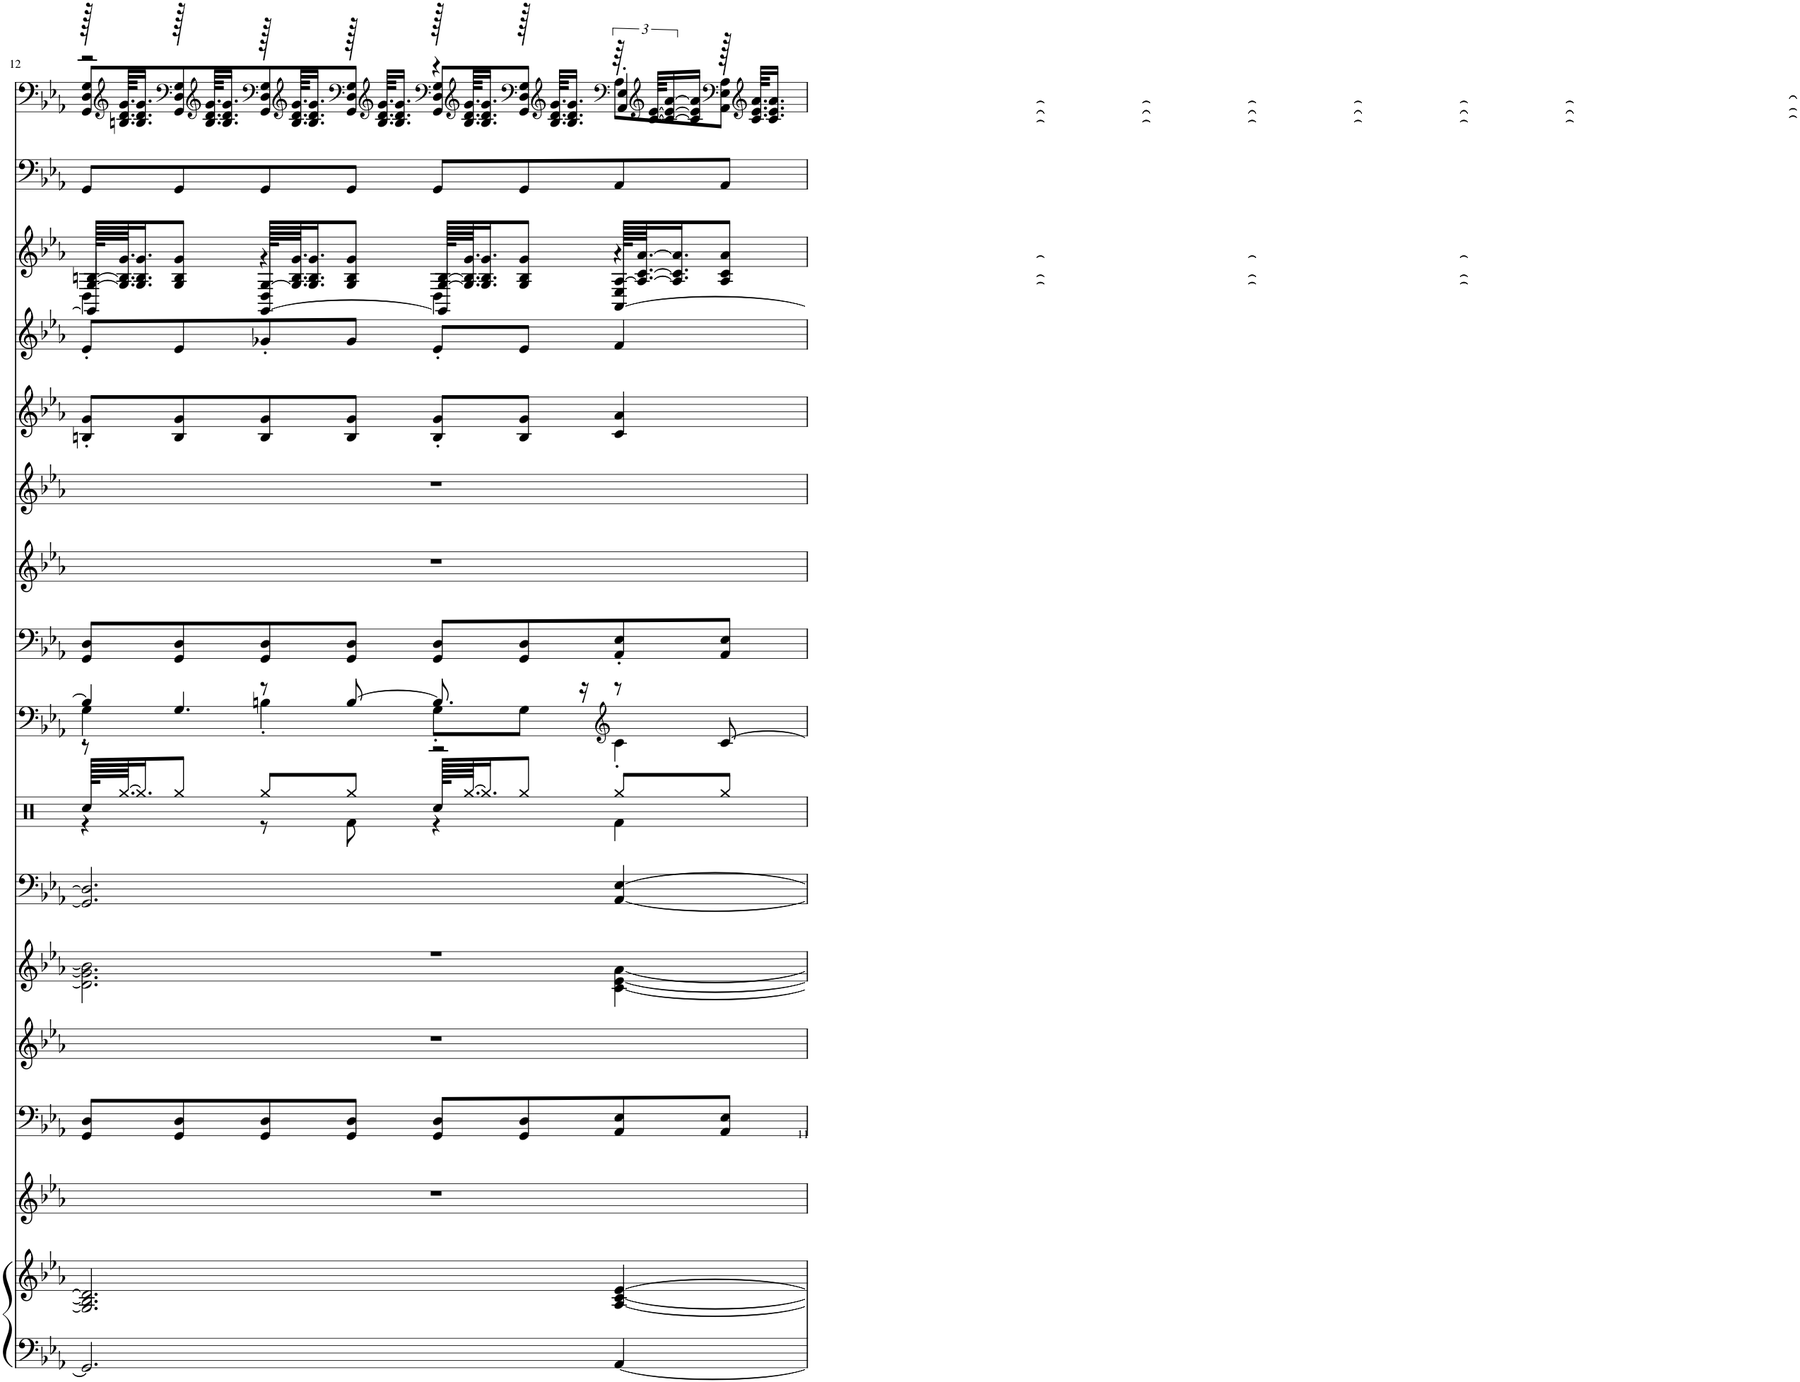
**kern	**kern	**kern	**kern	**kern	**kern	**kern	**kern	**kern	**kern	**kern	**kern	**kern	**kern	**kern	**kern	**kern
*part16	*part16	*part15	*part14	*part13	*part12	*part11	*part10	*part9	*part8	*part7	*part6	*part5	*part4	*part3	*part2	*part1
*staff17	*staff16	*staff15	*staff14	*staff13	*staff12	*staff11	*staff10	*staff9	*staff8	*staff7	*staff6	*staff5	*staff4	*staff3	*staff2	*staff1
*I"Bright Piano	*	*I"Glockenspiel	*I"Muted Guitar	*I"Polysynth Pad	*I"Syn.Strings 1	*I"DistortionGtr	*I"Percussion	*I"Clean Guitar	*I"Overdrive Gtr	*I"Choir Aahs	*I"Voice Oohs	*I"Synth Voice	*I"Tenor Sax	*I"Steel Gtr.	*I"Fingered Bass	*I"Clean Guitar, Everybody Talks
*I'Pno	*	*I'Gsp	*	*	*I'Str	*	*	*	*	*I'Ch	*I'V	*I'V	*I'T Sax	*	*	*
!!LO:PB:g=z
*clefF4	*clefG2	*clefG2	*clefF4	*clefG2	*clefG2	*clefF4	*clefX	*clefF4	*clefF4	*clefG2	*clefG2	*clefG2	*clefG2	*clefG2	*clefF4	*clefG2
*	*	*	*	*	*	*	*	*	*	*	*	*	*Trd8c14	*	*	*
*k[b-e-a-]	*k[b-e-a-]	*k[b-e-a-]	*k[b-e-a-]	*k[b-e-a-]	*k[b-e-a-]	*k[b-e-a-]	*k[]	*k[b-e-a-]	*k[b-e-a-]	*k[b-e-a-]	*k[b-e-a-]	*k[b-e-a-]	*k[b-e-a-]	*k[b-e-a-]	*k[b-e-a-]	*k[b-e-a-]
*M4/4	*M4/4	*M4/4	*M4/4	*M4/4	*M4/4	*M4/4	*M4/4	*M4/4	*M4/4	*M4/4	*M4/4	*M4/4	*M4/4	*M4/4	*M4/4	*M4/4
=12	=12	=12	=12	=12	=12	=12	=12	=12	=12	=12	=12	=12	=12	=12	=12	=12
*	*	*	*	*	*^	*	*^	*^	*	*	*	*	*	*^	*	*^
*	*	*	*	*	*	*	*	*	*	*	*^	*	*	*	*	*	*	*^	*	*	*^
2.GG/]	2.G/] 2.B/] 2.d/]	1r	8GG/ 8D/L	1r	1r	2.d\] 2.g\] 2.b\]	2.GG/] 2.D/]	128Rcc/KLLLL	4r	4B/]	4G'\	8r	8GG/ 8D/L	1r	1r	8Bn/' 8g/'L	8e-'/L	[128G/ [128Bn/KLLLL	4D\	4GG/]	8GG/L	128r	2r	8GG/ 8D/ 8G/L
*	*	*	*	*	*	*	*	*	*	*	*	*	*	*	*	*	*	*	*	*	*	*clefG2	*	*
.	.	.	.	.	.	.	.	[64.Rgg/JJ	.	.	.	.	.	.	.	.	.	64.G/_ 64.B/_ [64.g/JJ	.	.	.	[64.Bn/ [64.d/ [64.g/KKLL	.	.
.	.	.	.	.	.	.	.	16.Rgg/J]	.	.	.	.	.	.	.	.	.	16.G/] 16.B/] 16.g/]J	.	.	.	16.B/] 16.d/] 16.g/]JJ	.	.
*	*	*	*	*	*	*	*	*	*	*	*	*	*	*	*	*	*	*	*	*	*	*clefF4	*	*
.	.	.	8GG/ 8D/	.	.	.	.	8Rgg/J	.	.	.	4.G/	8GG/ 8D/	.	.	8B/ 8g/	8e-/	8G/ 8B/ 8g/J	.	.	8GG/	128r	.	8GG/ 8D/ 8G/
*	*	*	*	*	*	*	*	*	*	*	*	*	*	*	*	*	*	*	*	*	*	*clefG2	*	*
.	.	.	.	.	.	.	.	.	.	.	.	.	.	.	.	.	.	.	.	.	.	[64.B/ [64.d/ [64.g/KKLL	.	.
.	.	.	.	.	.	.	.	.	.	.	.	.	.	.	.	.	.	.	.	.	.	16.B/] 16.d/] 16.g/]JJ	.	.
*	*	*	*	*	*	*	*	*	*	*	*	*	*	*	*	*	*	*	*	*	*	*clefF4	*	*
.	.	.	8GG/ 8D/	.	.	.	.	8Rgg/L	8r	8r	4Bn'\	.	8GG/ 8D/	.	.	8B/ 8g/	8g-X'/	[128G/KLLLL	4r	[4GG/ 4D/	8GG/	128r	.	8GG/ 8D/ 8G/
*	*	*	*	*	*	*	*	*	*	*	*	*	*	*	*	*	*	*	*	*	*	*clefG2	*	*
.	.	.	.	.	.	.	.	.	.	.	.	.	.	.	.	.	.	64.G/_ [64.B/ [64.g/JJ	.	.	.	[64.B/ [64.d/ [64.g/KKLL	.	.
.	.	.	.	.	.	.	.	.	.	.	.	.	.	.	.	.	.	16.G/] 16.B/] 16.g/]J	.	.	.	16.B/] 16.d/] 16.g/]JJ	.	.
*	*	*	*	*	*	*	*	*	*	*	*	*	*	*	*	*	*	*	*	*	*	*clefF4	*	*
.	.	.	8GG/ 8D/J	.	.	.	.	8Rgg/J	8Rf\	[8B/	.	.	8GG/ 8D/J	.	.	8B/ 8g/J	8g-/J	8G/ 8B/ 8g/J	.	.	8GG/J	128r	.	8GG/ 8D/ 8G/J
*	*	*	*	*	*	*	*	*	*	*	*	*	*	*	*	*	*	*	*	*	*	*clefG2	*	*
.	.	.	.	.	.	.	.	.	.	.	.	.	.	.	.	.	.	.	.	.	.	[64.B/ [64.d/ [64.g/KKLL	.	.
.	.	.	.	.	.	.	.	.	.	.	.	.	.	.	.	.	.	.	.	.	.	16.B/] 16.d/] 16.g/]JJ	.	.
*	*	*	*	*	*	*	*	*	*	*	*	*	*	*	*	*	*	*	*	*	*	*clefF4	*	*
.	.	.	8GG/ 8D/L	.	.	.	.	128Rcc/KLLLL	4r	8.B/]	8G'\L	2r	8GG/ 8D/L	.	.	8B/' 8g/'L	8e-'/L	[128G/ [128B/KLLLL	4D\	4GG/]	8GG/L	128r	4r	8GG/ 8D/ 8G/L
*	*	*	*	*	*	*	*	*	*	*	*	*	*	*	*	*	*	*	*	*	*	*clefG2	*	*
.	.	.	.	.	.	.	.	[64.Rgg/JJ	.	.	.	.	.	.	.	.	.	64.G/_ 64.B/_ [64.g/JJ	.	.	.	[64.B/ [64.d/ [64.g/KKLL	.	.
.	.	.	.	.	.	.	.	16.Rgg/J]	.	.	.	.	.	.	.	.	.	16.G/] 16.B/] 16.g/]J	.	.	.	16.B/] 16.d/] 16.g/]JJ	.	.
*	*	*	*	*	*	*	*	*	*	*	*	*	*	*	*	*	*	*	*	*	*	*clefF4	*	*
.	.	.	8GG/ 8D/	.	.	.	.	8Rgg/J	.	.	8G\J	.	8GG/ 8D/	.	.	8B/ 8g/J	8e-/J	8G/ 8B/ 8g/J	.	.	8GG/	128r	.	8GG/ 8D/ 8G/J
*	*	*	*	*	*	*	*	*	*	*	*	*	*	*	*	*	*	*	*	*	*	*clefG2	*	*
.	.	.	.	.	.	.	.	.	.	.	.	.	.	.	.	.	.	.	.	.	.	[64.B/ [64.d/ [64.g/KKLL	.	.
.	.	.	.	.	.	.	.	.	.	.	.	.	.	.	.	.	.	.	.	.	.	16.B/] 16.d/] 16.g/]JJ	.	.
.	.	.	.	.	.	.	.	.	.	16r	.	.	.	.	.	.	.	.	.	.	.	.	.	.
*	*	*	*	*	*	*	*	*	*	*clefG2	*	*	*	*	*	*	*	*	*	*	*	*clefF4	*	*
[4AA-/	[4A-/ [4c/ [4e-/	.	8AA-/ 8E-/	.	.	[4c\ [4e-\ [4a-\	[4AA-/ [4E-/	8Rgg/L	4Rf\	8r	4c'\	.	8AA-/' 8E-/'	.	.	4c/ 4a-/	4f/	[128A-/KLLLL	4r	[4AA-/ 4E-/	8AA-/	96r	8A-\L	4AA-/' 4E-/'
.	.	.	.	.	.	.	.	.	.	.	.	.	.	.	.	.	.	64.A-/_ [64.c/ [64.a-/JJ	.	.	.	.	.	.
*	*	*	*	*	*	*	*	*	*	*	*	*	*	*	*	*	*	*	*	*	*	*clefG2	*	*
.	.	.	.	.	.	.	.	.	.	.	.	.	.	.	.	.	.	.	.	.	.	[96c/ [96e-/KKLL	.	.
.	.	.	.	.	.	.	.	.	.	.	.	.	.	.	.	.	.	.	.	.	.	24c/_ 24e-/_ [24a-/	.	.
.	.	.	.	.	.	.	.	.	.	.	.	.	.	.	.	.	.	16.A-/] 16.c/] 16.a-/]J	.	.	.	.	.	.
.	.	.	.	.	.	.	.	.	.	.	.	.	.	.	.	.	.	.	.	.	.	16c/] 16e-/] 16a-/]JJ	.	.
*	*	*	*	*	*	*	*	*	*	*	*	*	*	*	*	*	*	*	*	*	*	*clefF4	*	*
.	.	.	8AA-/ 8E-/J	.	.	.	.	8Rgg/J	.	[8c/	.	.	8AA-/ 8E-/J	.	.	.	.	8A-/ 8c/ 8a-/J	.	.	8AA-/J	128r	8AA-\ 8E-\ 8A-\J	.
*	*	*	*	*	*	*	*	*	*	*	*	*	*	*	*	*	*	*	*	*	*	*clefG2	*	*
.	.	.	.	.	.	.	.	.	.	.	.	.	.	.	.	.	.	.	.	.	.	[64.c/ [64.e-/ [64.a-/KKLL	.	.
.	.	.	.	.	.	.	.	.	.	.	.	.	.	.	.	.	.	.	.	.	.	16.c/] 16.e-/] 16.a-/]JJ	.	.
*	*	*	*	*	*	*	*	*v	*v	*	*	*	*	*	*	*	*	*v	*v	*v	*	*v	*v	*v
*	*	*	*	*	*v	*v	*	*	*v	*v	*v	*	*	*	*	*	*	*	*
=	=	=	=	=	=	=	=	=	=	=	=	=	=	=	=	=
*-	*-	*-	*-	*-	*-	*-	*-	*-	*-	*-	*-	*-	*-	*-	*-	*-
